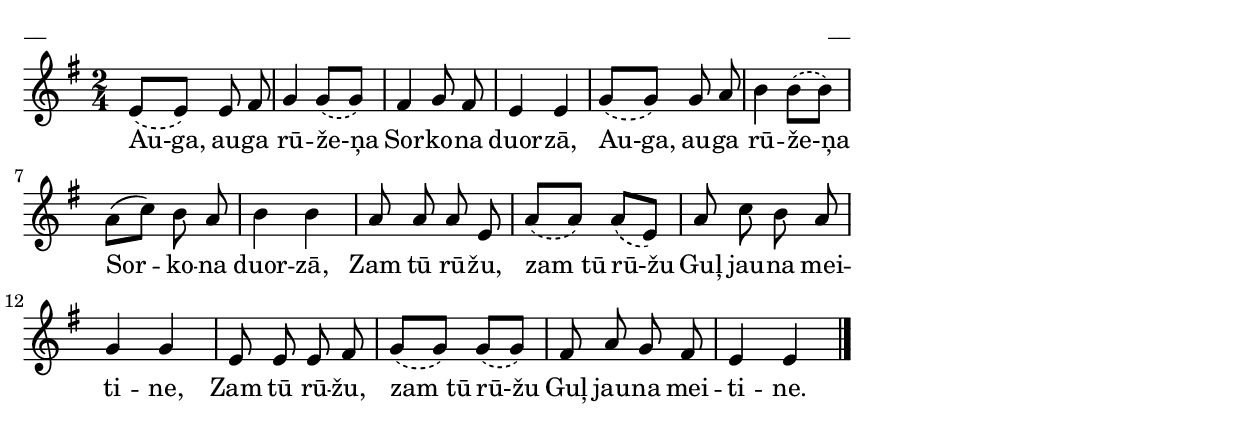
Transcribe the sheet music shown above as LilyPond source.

\version "2.13.16"
%\header {
%    title = "Auga, auga rūžeņa"
%}
\paper {
line-width = 14\cm
left-margin = 0.4\cm
between-system-padding = 0.1\cm
between-system-space = 0.1\cm
}
\layout {
indent = #0
ragged-last = ##f
}

voiceA = \relative c' {
\clef "treble"
\key g \major
\time 2/4
\slurDashed
e8[( e]) e fis | g4 g8[( g]) | fis4 g8 fis | e4 e |
g8[( g]) g a | b4 b8[( b]) | \slurSolid a8[( c8]) b a  | b4 b |
\slurDashed
a8 a a e | a8[( a8]) a8[( e]) | a8 c8 b a  | g4 g |
e8 e e fis | g8[( g8]) g8[( g]) | fis8 a8 g fis  | e4 e 
\bar "|."
} 



lyricA = \lyricmode {
Au-ga, au -- ga rū -- že-ņa Sor -- ko -- na duor -- zā, 
Au-ga, au -- ga rū -- že-ņa Sor -- ko -- na duor -- zā, 
Zam tū rū -- žu, zam_tū rū-žu Guļ jau -- na mei -- ti -- ne, 
Zam tū rū -- žu, zam_tū rū-žu Guļ jau -- na mei -- ti -- ne.
}


fullScore = <<
\new Staff {
<<
\new Voice = "voiceA" { \oneVoice \autoBeamOff \voiceA }
\lyricsto "voiceA" \new Lyrics \lyricA
>>
}
>>

\score {
\fullScore
\header { piece = "__" opus = "__" }
}
\markup { \with-color #(x11-color 'white) \sans \smaller "__" }
\score {
\unfoldRepeats
\fullScore
\midi {
\context { \Staff \remove "Staff_performer" }
\context { \Voice \consists "Staff_performer" }
}
}


